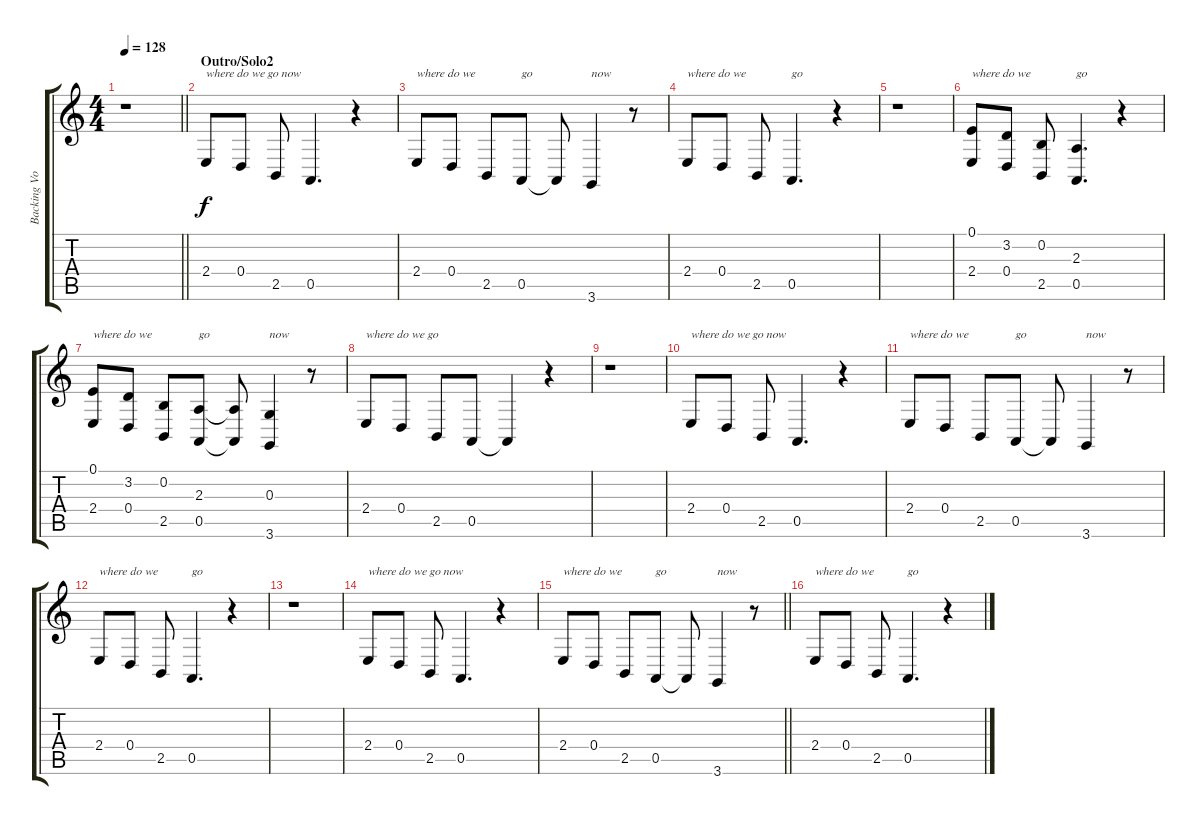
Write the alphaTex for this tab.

\track ("Backing Vocal" "Backing Vo") {instrument lead1square}
\staff {score tabs}
\tuning (E4 B3 G3 D3 A2 E2) {hide}
\ts (4 4)
\tempo 128
\clef g2
\barLineRight lightlight
\ks c
r.1{dy f} |
\section ("" "Outro/Solo2")
2.4.8{txt "where do we go now" volume 12 instrument lead8bassandlead} 0.4.8 2.5.8 0.5.4{d} r.4 |
2.4.8{txt "where do we"} 0.4.8 2.5.8 0.5.8{txt "go"} 0.5{t}.8 3.6.4{txt "now"} r.8 |
2.4.8{txt "where do we"} 0.4.8 2.5.8 0.5.4{d txt "go"} r.4 |
r.1 |
(0.1 2.4).8{txt "where do we"} (3.2 0.4).8 (0.2 2.5).8 (2.3 0.5).4{d txt "go"} r.4 |
(0.1 2.4).8{txt "where do we"} (3.2 0.4).8 (0.2 2.5).8 (2.3 0.5).8{txt "go"} (2.3{t} 0.5{t}).8 (0.3 3.6).4{txt "now"} r.8 |
2.4.8{txt "where do we go"} 0.4.8 2.5.8 0.5.8 0.5{t}.4 r.4 |
r.1 |
2.4.8{txt "where do we go now"} 0.4.8 2.5.8 0.5.4{d} r.4 |
2.4.8{txt "where do we"} 0.4.8 2.5.8 0.5.8{txt "go"} 0.5{t}.8 3.6.4{txt "now"} r.8 |
2.4.8{txt "where do we"} 0.4.8 2.5.8 0.5.4{d txt "go"} r.4 |
r.1 |
2.4.8{txt "where do we go now"} 0.4.8 2.5.8 0.5.4{d} r.4 |
\barLineRight lightlight
2.4.8{txt "where do we"} 0.4.8 2.5.8 0.5.8{txt "go"} 0.5{t}.8 3.6.4{txt "now"} r.8 |
2.4.8{txt "where do we"} 0.4.8 2.5.8 0.5.4{d txt "go"} r.4
